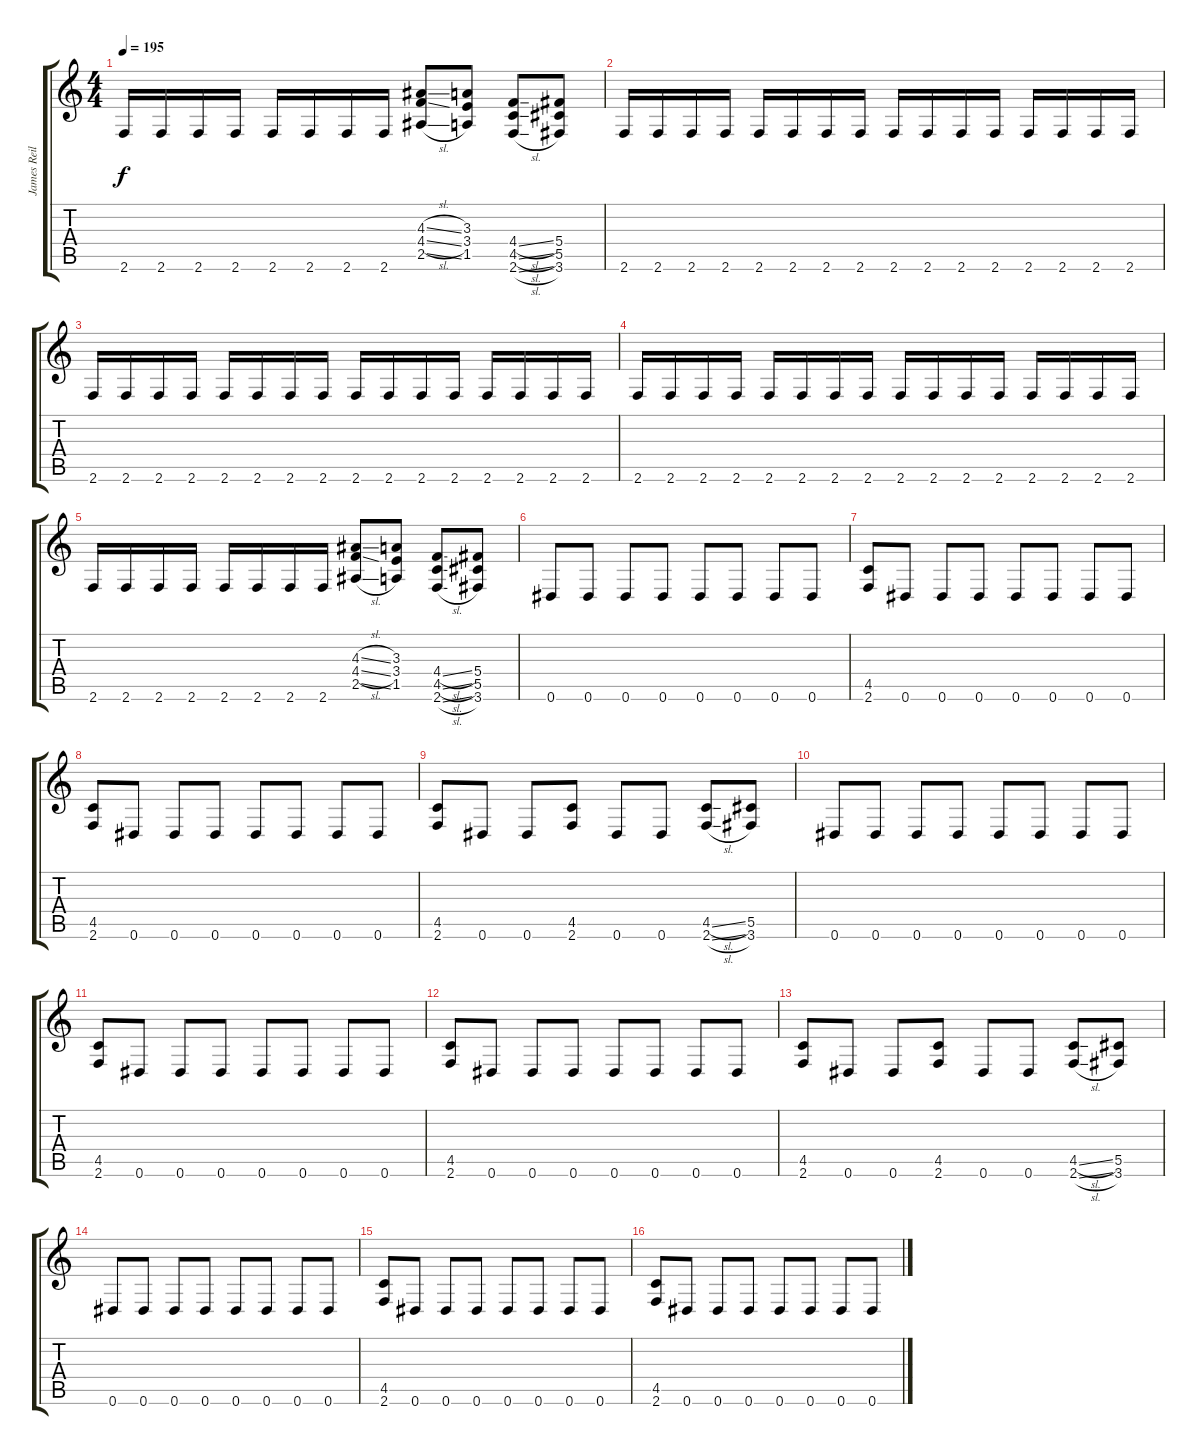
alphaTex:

\track ("James Reilly" "James Reil") {instrument distortionguitar}
\staff {score tabs}
\tuning (Eb4 Bb3 Gb3 Db3 Ab2 Eb2) {hide}
\ts (4 4)
\tempo 195
\clef g2
\ks c
2.6.16{dy f} 2.6.16 2.6.16 2.6.16 2.6.16 2.6.16 2.6.16 2.6.16 (4.3{sl} 4.4{sl} 2.5{sl}).8 (3.3 3.4 1.5).8 (4.4{sl} 4.5{sl} 2.6{sl}).8 (5.4 5.5 3.6).8 |
2.6.16 2.6.16 2.6.16 2.6.16 2.6.16 2.6.16 2.6.16 2.6.16 2.6.16 2.6.16 2.6.16 2.6.16 2.6.16 2.6.16 2.6.16 2.6.16 |
2.6.16 2.6.16 2.6.16 2.6.16 2.6.16 2.6.16 2.6.16 2.6.16 2.6.16 2.6.16 2.6.16 2.6.16 2.6.16 2.6.16 2.6.16 2.6.16 |
2.6.16 2.6.16 2.6.16 2.6.16 2.6.16 2.6.16 2.6.16 2.6.16 2.6.16 2.6.16 2.6.16 2.6.16 2.6.16 2.6.16 2.6.16 2.6.16 |
2.6.16 2.6.16 2.6.16 2.6.16 2.6.16 2.6.16 2.6.16 2.6.16 (4.3{sl} 4.4{sl} 2.5{sl}).8 (3.3 3.4 1.5).8 (4.4{sl} 4.5{sl} 2.6{sl}).8 (5.4 5.5 3.6).8 |
0.6.8 0.6.8 0.6.8 0.6.8 0.6.8 0.6.8 0.6.8 0.6.8 |
(4.5 2.6).8 0.6.8 0.6.8 0.6.8 0.6.8 0.6.8 0.6.8 0.6.8 |
(4.5 2.6).8 0.6.8 0.6.8 0.6.8 0.6.8 0.6.8 0.6.8 0.6.8 |
(4.5 2.6).8 0.6.8 0.6.8 (4.5 2.6).8 0.6.8 0.6.8 (4.5{sl} 2.6{sl}).8 (5.5 3.6).8 |
0.6.8 0.6.8 0.6.8 0.6.8 0.6.8 0.6.8 0.6.8 0.6.8 |
(4.5 2.6).8 0.6.8 0.6.8 0.6.8 0.6.8 0.6.8 0.6.8 0.6.8 |
(4.5 2.6).8 0.6.8 0.6.8 0.6.8 0.6.8 0.6.8 0.6.8 0.6.8 |
(4.5 2.6).8 0.6.8 0.6.8 (4.5 2.6).8 0.6.8 0.6.8 (4.5{sl} 2.6{sl}).8 (5.5 3.6).8 |
0.6.8 0.6.8 0.6.8 0.6.8 0.6.8 0.6.8 0.6.8 0.6.8 |
(4.5 2.6).8 0.6.8 0.6.8 0.6.8 0.6.8 0.6.8 0.6.8 0.6.8 |
(4.5 2.6).8 0.6.8 0.6.8 0.6.8 0.6.8 0.6.8 0.6.8 0.6.8
